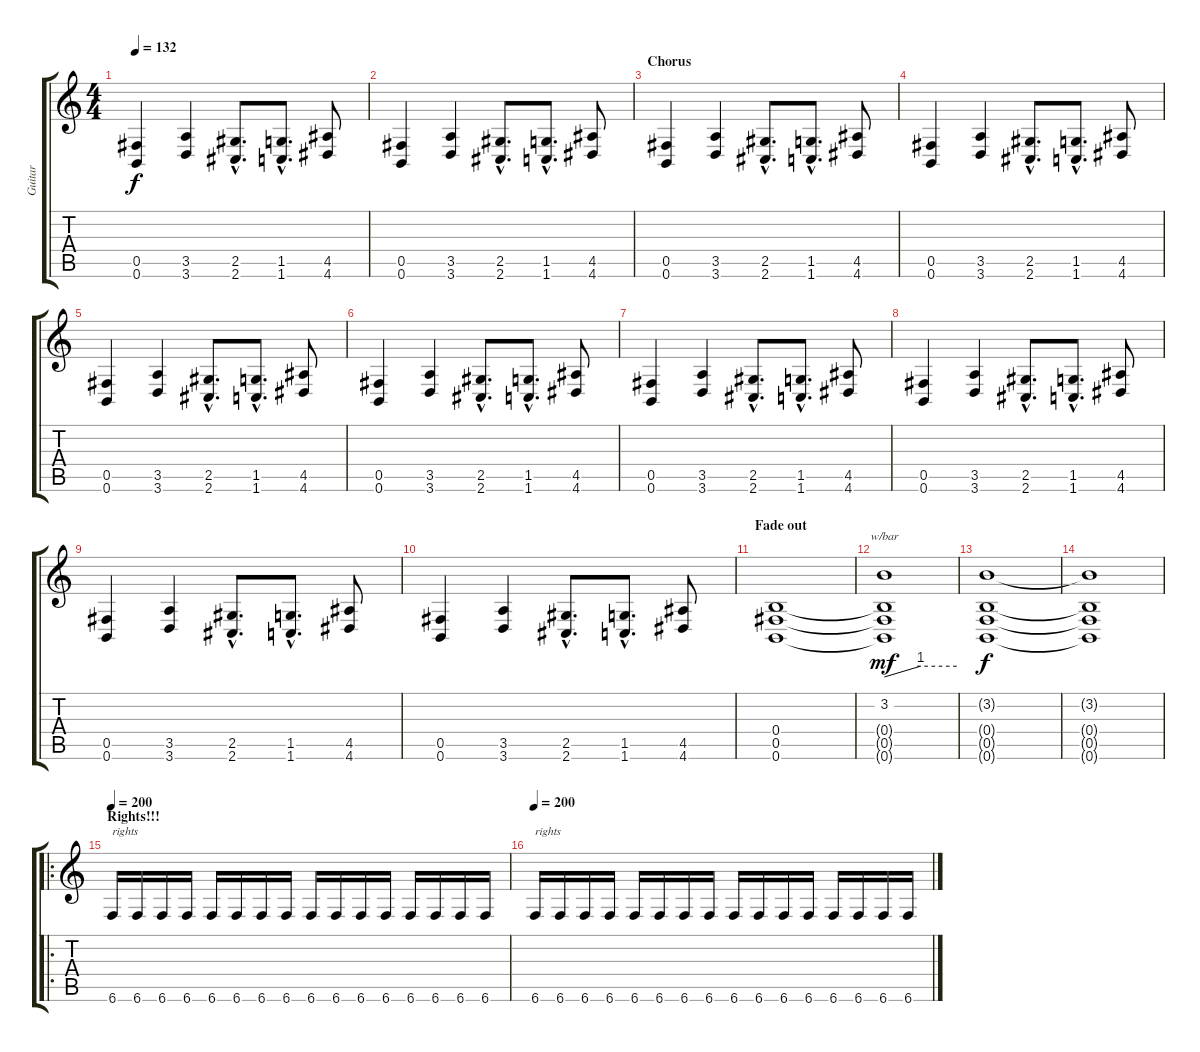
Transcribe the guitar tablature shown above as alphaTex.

\track ("Guitar" "Guitar") {instrument distortionguitar}
\staff {score tabs}
\tuning (Db4 Ab3 E3 B2 Gb2 B1) {hide}
\ts (4 4)
\tempo 132
\clef g2
\ks c
(0.5 0.6).4{dy f} (3.5 3.6).4 (2.5{hac} 2.6{hac}).8{d} (1.5{hac} 1.6{hac}).8{d} (4.5 4.6).8 |
(0.5 0.6).4 (3.5 3.6).4 (2.5{hac} 2.6{hac}).8{d} (1.5{hac} 1.6{hac}).8{d} (4.5 4.6).8 |
\section ("" "Chorus")
(0.5 0.6).4 (3.5 3.6).4 (2.5{hac} 2.6{hac}).8{d} (1.5{hac} 1.6{hac}).8{d} (4.5 4.6).8 |
(0.5 0.6).4 (3.5 3.6).4 (2.5{hac} 2.6{hac}).8{d} (1.5{hac} 1.6{hac}).8{d} (4.5 4.6).8 |
(0.5 0.6).4 (3.5 3.6).4 (2.5{hac} 2.6{hac}).8{d} (1.5{hac} 1.6{hac}).8{d} (4.5 4.6).8 |
(0.5 0.6).4 (3.5 3.6).4 (2.5{hac} 2.6{hac}).8{d} (1.5{hac} 1.6{hac}).8{d} (4.5 4.6).8 |
(0.5 0.6).4 (3.5 3.6).4 (2.5{hac} 2.6{hac}).8{d} (1.5{hac} 1.6{hac}).8{d} (4.5 4.6).8 |
(0.5 0.6).4 (3.5 3.6).4 (2.5{hac} 2.6{hac}).8{d} (1.5{hac} 1.6{hac}).8{d} (4.5 4.6).8 |
(0.5 0.6).4 (3.5 3.6).4 (2.5{hac} 2.6{hac}).8{d} (1.5{hac} 1.6{hac}).8{d} (4.5 4.6).8 |
(0.5 0.6).4 (3.5 3.6).4 (2.5{hac} 2.6{hac}).8{d} (1.5{hac} 1.6{hac}).8{d} (4.5 4.6).8 |
\section ("" "Fade out")
(0.4 0.5 0.6).1 |
(3.2 0.4{t} 0.5{t} 0.6{t}).1{tbe (custom default 0 0 30 4 60 4) dy mf} |
(3.2{t} 0.4{t} 0.5{t} 0.6{t}).1{dy f} |
(3.2{t} 0.4{t} 0.5{t} 0.6{t}).1 |
\ro
\section ("" "Rights!!!")
\tempo 200
6.6.16{txt "rights"} 6.6.16 6.6.16 6.6.16 6.6.16 6.6.16 6.6.16 6.6.16 6.6.16 6.6.16 6.6.16 6.6.16 6.6.16 6.6.16 6.6.16 6.6.16 |
\tempo 200
6.6.16{txt "rights"} 6.6.16 6.6.16 6.6.16 6.6.16 6.6.16 6.6.16 6.6.16 6.6.16 6.6.16 6.6.16 6.6.16 6.6.16 6.6.16 6.6.16 6.6.16
